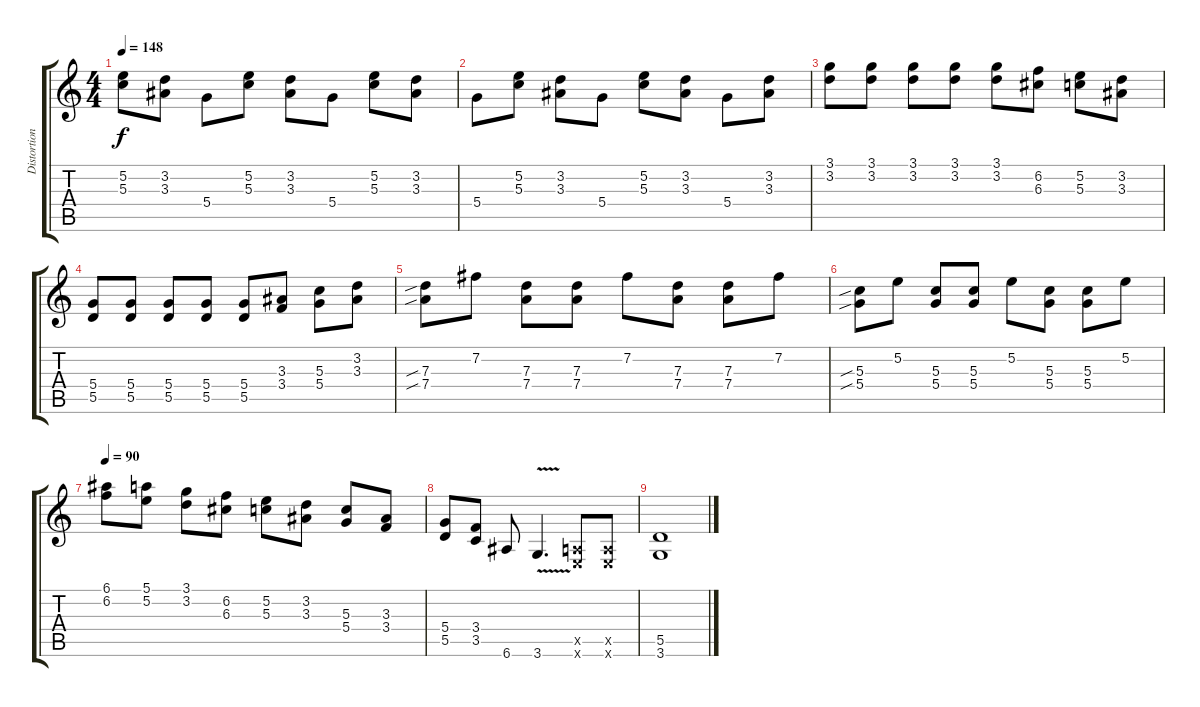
\track ("Distortion Guitar" "Distortion") {instrument electricguitarjazz}
\staff {score tabs}
\tuning (E4 B3 G3 D3 A2 E2) {hide}
\ts (4 4)
\tempo 148
\clef g2
\ks c
(5.2 5.3).8{dy f} (3.2 3.3).8 5.4.8 (5.2 5.3).8 (3.2 3.3).8 5.4.8 (5.2 5.3).8 (3.2 3.3).8 |
5.4.8 (5.2 5.3).8 (3.2 3.3).8 5.4.8 (5.2 5.3).8 (3.2 3.3).8 5.4.8 (3.2 3.3).8 |
(3.1 3.2).8 (3.1 3.2).8 (3.1 3.2).8 (3.1 3.2).8 (3.1 3.2).8 (6.2 6.3).8 (5.2 5.3).8 (3.2 3.3).8 |
(5.4 5.5).8 (5.4 5.5).8 (5.4 5.5).8 (5.4 5.5).8 (5.4 5.5).8 (3.3 3.4).8 (5.3 5.4).8 (3.2 3.3).8 |
(7.3{sib} 7.4{sib}).8 7.2.8 (7.3 7.4).8 (7.3 7.4).8 7.2.8 (7.3 7.4).8 (7.3 7.4).8 7.2.8 |
(5.3{sib} 5.4{sib}).8 5.2.8 (5.3 5.4).8 (5.3 5.4).8 5.2.8 (5.3 5.4).8 (5.3 5.4).8 5.2.8 |
\tempo 90
(6.1 6.2).8 (5.1 5.2).8 (3.1 3.2).8 (6.2 6.3).8 (5.2 5.3).8 (3.2 3.3).8 (5.3 5.4).8 (3.3 3.4).8 |
(5.4 5.5).8 (3.4 3.5).8 6.6.8 3.6{v}.4{d} (0.5{x} 0.6{x}).8 (0.5{x} 0.6{x}).8 |
(5.5 3.6).1
